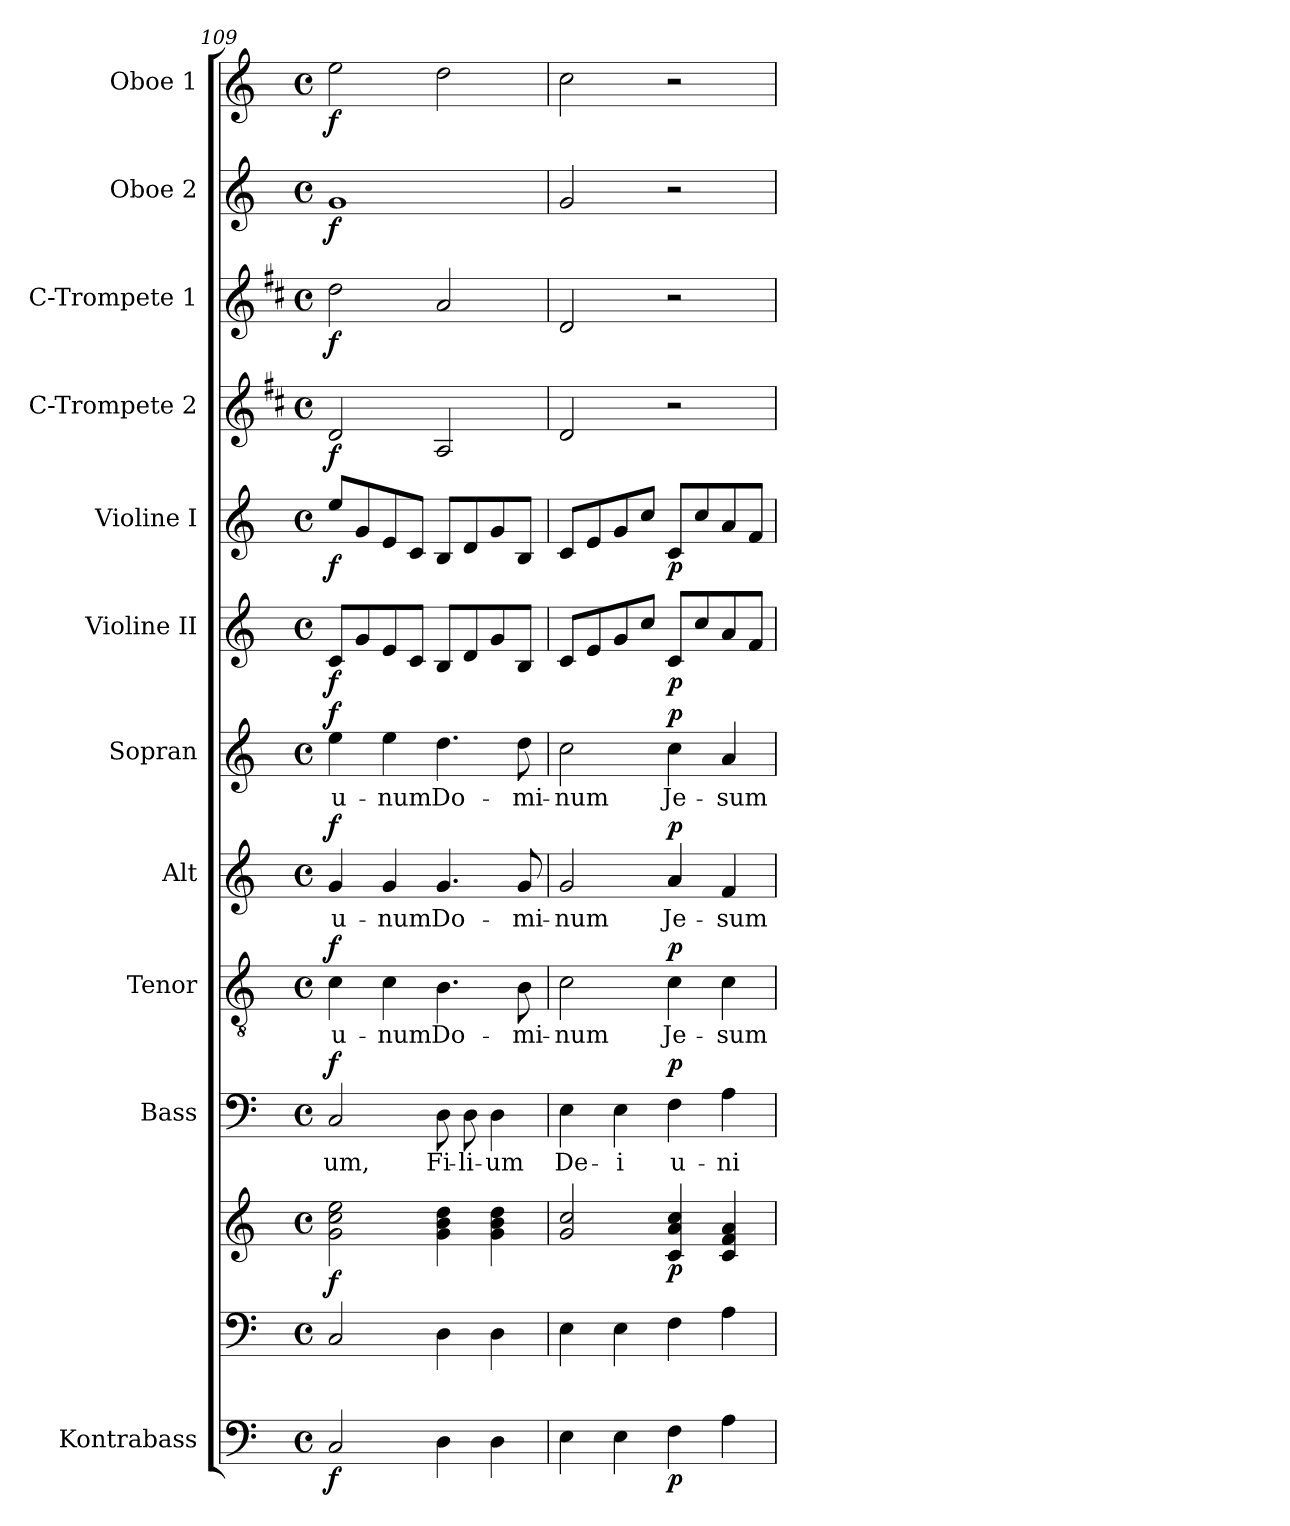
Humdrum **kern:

**kern	**dynam	**kern	**kern	**dynam	**kern	**text	**dynam	**kern	**text	**dynam	**kern	**text	**dynam	**kern	**text	**dynam	**kern	**dynam	**kern	**dynam	**kern	**dynam	**kern	**dynam	**kern	**dynam	**kern	**dynam
*part12	*part12	*part11	*part11	*part11	*part10	*part10	*part10	*part9	*part9	*part9	*part8	*part8	*part8	*part7	*part7	*part7	*part6	*part6	*part5	*part5	*part4	*part4	*part3	*part3	*part2	*part2	*part1	*part1
*staff13	*staff13	*staff12	*staff11	*staff11/12	*staff10	*staff10	*staff10	*staff9	*staff9	*staff9	*staff8	*staff8	*staff8	*staff7	*staff7	*staff7	*staff6	*staff6	*staff5	*staff5	*staff4	*staff4	*staff3	*staff3	*staff2	*staff2	*staff1	*staff1
*I"Kontrabass	*	*	*	*	*I"Bass	*	*	*I"Tenor	*	*	*I"Alt	*	*	*I"Sopran	*	*	*I"Violine II	*	*I"Violine I	*	*I"C-Trompete 2	*	*I"C-Trompete 1	*	*I"Oboe 2	*	*I"Oboe 1	*
*I'Kb.	*	*	*	*	*I'B.	*	*	*I'T.	*	*	*I'A.	*	*	*I'S.	*	*	*I'Vl. II	*	*I'Vl. I	*	*I'C Trp. 2	*	*I'C Trp. 1	*	*I'Ob. 2	*	*I'Ob. 1	*
*clefF4	*	*clefF4	*clefG2	*	*clefF4	*	*	*clefGv2	*	*	*clefG2	*	*	*clefG2	*	*	*clefG2	*	*clefG2	*	*clefG2	*	*clefG2	*	*clefG2	*	*clefG2	*
*ITrd7c12	*	*	*	*	*	*	*	*	*	*	*	*	*	*	*	*	*	*	*	*	*ITrd1c2	*	*ITrd1c2	*	*	*	*	*
*k[]	*	*k[]	*k[]	*	*k[]	*	*	*k[]	*	*	*k[]	*	*	*k[]	*	*	*k[]	*	*k[]	*	*k[]	*	*k[]	*	*k[]	*	*k[]	*
*C:	*	*C:	*C:	*	*C:	*	*	*C:	*	*	*C:	*	*	*C:	*	*	*C:	*	*C:	*	*C:	*	*C:	*	*C:	*	*C:	*
*M4/4	*	*M4/4	*M4/4	*	*M4/4	*	*	*M4/4	*	*	*M4/4	*	*	*M4/4	*	*	*M4/4	*	*M4/4	*	*M4/4	*	*M4/4	*	*M4/4	*	*M4/4	*
*met(c)	*	*met(c)	*met(c)	*	*met(c)	*	*	*met(c)	*	*	*met(c)	*	*	*met(c)	*	*	*met(c)	*	*met(c)	*	*met(c)	*	*met(c)	*	*met(c)	*	*met(c)	*
=109	=109	=109	=109	=109	=109	=109	=109	=109	=109	=109	=109	=109	=109	=109	=109	=109	=109	=109	=109	=109	=109	=109	=109	=109	=109	=109	=109	=109
!	!LO:DY:b	!	!	!LO:DY:b	!	!LO:LY:b	!LO:DY:a	!	!LO:LY:b	!LO:DY:a	!	!LO:LY:b	!LO:DY:a	!	!LO:LY:b	!LO:DY:a	!	!LO:DY:b	!	!LO:DY:b	!	!LO:DY:b	!	!LO:DY:b	!	!LO:DY:b	!	!LO:DY:b
2CC/	f	2C/	2g\ 2cc\ 2ee\	f	2C/	-um,	f	4c\	u-	f	4g/	u-	f	4ee\	u-	f	8c/L	f	8ee/L	f	2c/	f	2cc\	f	1g	f	2ee\	f
.	.	.	.	.	.	.	.	.	.	.	.	.	.	.	.	.	8g/	.	8g/	.	.	.	.	.	.	.	.	.
!	!	!	!	!	!	!	!	!	!LO:LY:b	!	!	!LO:LY:b	!	!	!LO:LY:b	!	!	!	!	!	!	!	!	!	!	!	!	!
.	.	.	.	.	.	.	.	4c\	-num	.	4g/	-num	.	4ee\	-num	.	8e/	.	8e/	.	.	.	.	.	.	.	.	.
.	.	.	.	.	.	.	.	.	.	.	.	.	.	.	.	.	8c/J	.	8c/J	.	.	.	.	.	.	.	.	.
!	!	!	!	!	!	!LO:LY:b	!	!	!LO:LY:b	!	!	!LO:LY:b	!	!	!LO:LY:b	!	!	!	!	!	!	!	!	!	!	!	!	!
4DD\	.	4D\	4g\ 4b\ 4dd\	.	8D\	Fi-	.	4.B\	Do-	.	4.g/	Do-	.	4.dd\	Do-	.	8B/L	.	8B/L	.	2G/	.	2g/	.	.	.	2dd\	.
!	!	!	!	!	!	!LO:LY:b	!	!	!	!	!	!	!	!	!	!	!	!	!	!	!	!	!	!	!	!	!	!
.	.	.	.	.	8D\	-li-	.	.	.	.	.	.	.	.	.	.	8d/	.	8d/	.	.	.	.	.	.	.	.	.
!	!	!	!	!	!	!LO:LY:b	!	!	!	!	!	!	!	!	!	!	!	!	!	!	!	!	!	!	!	!	!	!
4DD\	.	4D\	4g\ 4b\ 4dd\	.	4D\	-um	.	.	.	.	.	.	.	.	.	.	8g/	.	8g/	.	.	.	.	.	.	.	.	.
!	!	!	!	!	!	!	!	!	!LO:LY:b	!	!	!LO:LY:b	!	!	!LO:LY:b	!	!	!	!	!	!	!	!	!	!	!	!	!
.	.	.	.	.	.	.	.	8B\	-mi-	.	8g/	-mi-	.	8dd\	-mi-	.	8B/J	.	8B/J	.	.	.	.	.	.	.	.	.
=110	=110	=110	=110	=110	=110	=110	=110	=110	=110	=110	=110	=110	=110	=110	=110	=110	=110	=110	=110	=110	=110	=110	=110	=110	=110	=110	=110	=110
!	!	!	!	!	!	!LO:LY:b	!	!	!LO:LY:b	!	!	!LO:LY:b	!	!	!LO:LY:b	!	!	!	!	!	!	!	!	!	!	!	!	!
4EE\	.	4E\	2g/ 2cc/	.	4E\	De-	.	2c\	-num	.	2g/	-num	.	2cc\	-num	.	8c/L	.	8c/L	.	2c/	.	2c/	.	2g/	.	2cc\	.
.	.	.	.	.	.	.	.	.	.	.	.	.	.	.	.	.	8e/	.	8e/	.	.	.	.	.	.	.	.	.
!	!	!	!	!	!	!LO:LY:b	!	!	!	!	!	!	!	!	!	!	!	!	!	!	!	!	!	!	!	!	!	!
4EE\	.	4E\	.	.	4E\	-i	.	.	.	.	.	.	.	.	.	.	8g/	.	8g/	.	.	.	.	.	.	.	.	.
.	.	.	.	.	.	.	.	.	.	.	.	.	.	.	.	.	8cc/J	.	8cc/J	.	.	.	.	.	.	.	.	.
!	!LO:DY:b	!	!	!LO:DY:b	!	!LO:LY:b	!LO:DY:a	!	!LO:LY:b	!LO:DY:a	!	!LO:LY:b	!LO:DY:a	!	!LO:LY:b	!LO:DY:a	!	!LO:DY:b	!	!LO:DY:b	!	!	!	!	!	!	!	!
4FF\	p	4F\	4c/ 4a/ 4cc/	p	4F\	u-	p	4c\	Je-	p	4a/	Je-	p	4cc\	Je-	p	8c/L	p	8c/L	p	2r	.	2r	.	2r	.	2r	.
.	.	.	.	.	.	.	.	.	.	.	.	.	.	.	.	.	8cc/	.	8cc/	.	.	.	.	.	.	.	.	.
!	!	!	!	!	!	!LO:LY:b	!	!	!LO:LY:b	!	!	!LO:LY:b	!	!	!LO:LY:b	!	!	!	!	!	!	!	!	!	!	!	!	!
4AA\	.	4A\	4c/ 4f/ 4a/	.	4A\	-ni-	.	4c\	-sum	.	4f/	-sum	.	4a/	-sum	.	8a/	.	8a/	.	.	.	.	.	.	.	.	.
.	.	.	.	.	.	.	.	.	.	.	.	.	.	.	.	.	8f/J	.	8f/J	.	.	.	.	.	.	.	.	.
=	=	=	=	=	=	=	=	=	=	=	=	=	=	=	=	=	=	=	=	=	=	=	=	=	=	=	=	=
*-	*-	*-	*-	*-	*-	*-	*-	*-	*-	*-	*-	*-	*-	*-	*-	*-	*-	*-	*-	*-	*-	*-	*-	*-	*-	*-	*-	*-
